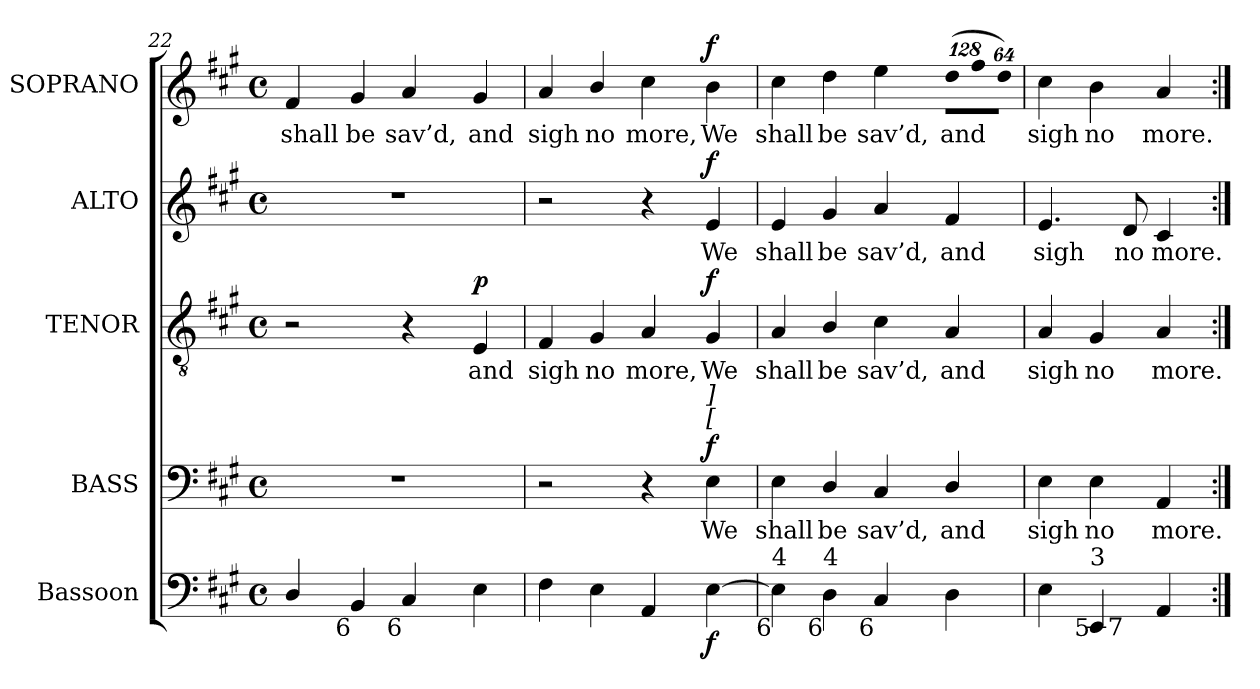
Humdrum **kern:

**kern	**dynam	**kern	**text	**dynam	**kern	**text	**dynam	**kern	**text	**dynam	**kern	**text	**dynam
*part5	*part5	*part4	*part4	*part4	*part3	*part3	*part3	*part2	*part2	*part2	*part1	*part1	*part1
*staff5	*staff5	*staff4	*staff4	*staff4	*staff3	*staff3	*staff3	*staff2	*staff2	*staff2	*staff1	*staff1	*staff1
*I"Bassoon	*	*I"BASS	*	*	*I"TENOR	*	*	*I"ALTO	*	*	*I"SOPRANO	*	*
*I'Bsn.	*	*I'B.	*	*	*I'T.	*	*	*I'A.	*	*	*I'S.	*	*
*clefF4	*	*clefF4	*	*	*clefGv2	*	*	*clefG2	*	*	*clefG2	*	*
*	*	*	*	*	*ITrd7c12	*	*	*	*	*	*	*	*
*k[f#c#g#]	*	*k[f#c#g#]	*	*	*k[f#c#g#]	*	*	*k[f#c#g#]	*	*	*k[f#c#g#]	*	*
*A:	*	*A:	*	*	*A:	*	*	*A:	*	*	*A:	*	*
*M4/4	*	*M4/4	*	*	*M4/4	*	*	*M4/4	*	*	*M4/4	*	*
*met(c)	*	*met(c)	*	*	*met(c)	*	*	*met(c)	*	*	*met(c)	*	*
=22	=22	=22	=22	=22	=22	=22	=22	=22	=22	=22	=22	=22	=22
!	!	!	!	!	!	!	!	!	!	!	!	!LO:LY:b:color=#000000	!
4Di/	.	1r	.	.	2r	.	.	1r	.	.	4f#i/	shall	.
!LO:TX:b:rj:t=6	!	!	!	!	!	!	!	!	!	!	!	!	!
!	!	!	!	!	!	!	!	!	!	!	!	!LO:LY:b:color=#000000	!
4BBi/	.	.	.	.	.	.	.	.	.	.	4g#i/	be	.
!LO:TX:b:rj:t=6	!	!	!	!	!	!	!	!	!	!	!	!	!
!	!	!	!	!	!	!	!	!	!	!	!	!LO:LY:b:color=#000000	!
4C#i/	.	.	.	.	4r	.	.	.	.	.	4ai/	sav’d,	.
!	!	!	!	!	!	!LO:LY:b:color=#000000	!	!	!	!	!	!	!
!	!	!	!	!	!	!	!	!	!	!	!	!LO:LY:b:color=#000000	!
4Ei\	.	.	.	.	4EEi/	and	p	.	.	.	4g#i/	and	.
=23	=23	=23	=23	=23	=23	=23	=23	=23	=23	=23	=23	=23	=23
!	!	!	!	!	!	!LO:LY:b:color=#000000	!	!	!	!	!	!	!
!	!	!	!	!	!	!	!	!	!	!	!	!LO:LY:b:color=#000000	!
4F#i\	.	2r	.	.	4FF#i/	sigh	.	2r	.	.	4ai/	sigh	.
!	!	!	!	!	!	!LO:LY:b:color=#000000	!	!	!	!	!	!	!
!	!	!	!	!	!	!	!	!	!	!	!	!LO:LY:b:color=#000000	!
4Ei\	.	.	.	.	4GG#i/	no	.	.	.	.	4bi/	no	.
!	!	!	!	!	!	!LO:LY:b:color=#000000	!	!	!	!	!	!	!
!	!	!	!	!	!	!	!	!	!	!	!	!LO:LY:b:color=#000000	!
4AAi/	.	4r	.	.	4AAi/	more,	.	4r	.	.	4cc#i\	more,	.
!	!	!	!LO:LY:b:color=#000000	!	!	!	!	!	!	!	!	!	!
!	!	!	!	!	!	!LO:LY:b:color=#000000	!	!	!	!	!	!	!
!	!	!	!	!	!	!	!	!	!LO:LY:b:color=#000000	!	!	!	!
!	!	!LO:TX:a:i:t=[	!	!	!	!	!	!	!	!	!	!	!
!	!	!LO:TX:a:i:t=]	!	!	!	!	!	!	!	!	!	!	!
!	!	!	!	!	!	!	!	!	!	!	!	!LO:LY:b:color=#000000	!
[4Ei\	f	4Ei\	We	f	4GG#i/	We	f	4ei/	We	f	4bi\	We	f
=24	=24	=24	=24	=24	=24	=24	=24	=24	=24	=24	=24	=24	=24
!	!	!	!LO:LY:b:color=#000000	!	!	!	!	!	!	!	!	!	!
!	!	!	!	!	!	!LO:LY:b:color=#000000	!	!	!	!	!	!	!
!	!	!	!	!	!	!	!	!	!LO:LY:b:color=#000000	!	!	!	!
!LO:TX:b:rj:t=6	!	!	!	!	!	!	!	!	!	!	!	!	!
!LO:TX:t=4	!	!	!	!	!	!	!	!	!	!	!	!	!
!	!	!	!	!	!	!	!	!	!	!	!	!LO:LY:b:color=#000000	!
4Ei\]	.	4Ei\	shall	.	4AAi/	shall	.	4ei/	shall	.	4cc#i\	shall	.
!	!	!	!LO:LY:b:color=#000000	!	!	!	!	!	!	!	!	!	!
!	!	!	!	!	!	!LO:LY:b:color=#000000	!	!	!	!	!	!	!
!	!	!	!	!	!	!	!	!	!LO:LY:b:color=#000000	!	!	!	!
!LO:TX:b:rj:t=6	!	!	!	!	!	!	!	!	!	!	!	!	!
!LO:TX:t=4	!	!	!	!	!	!	!	!	!	!	!	!	!
!	!	!	!	!	!	!	!	!	!	!	!	!LO:LY:b:color=#000000	!
4Di\	.	4Di/	be	.	4BBi/	be	.	4g#i/	be	.	4ddi\	be	.
!	!	!	!LO:LY:b:color=#000000	!	!	!	!	!	!	!	!	!	!
!	!	!	!	!	!	!LO:LY:b:color=#000000	!	!	!	!	!	!	!
!	!	!	!	!	!	!	!	!	!LO:LY:b:color=#000000	!	!	!	!
!LO:TX:b:rj:t=6	!	!	!	!	!	!	!	!	!	!	!	!	!
!	!	!	!	!	!	!	!	!	!	!	!	!LO:LY:b:color=#000000	!
4C#i/	.	4C#i/	sav’d,	.	4C#i\	sav’d,	.	4ai/	sav’d,	.	4eei\	sav’d,	.
!	!	!	!LO:LY:b:color=#000000	!	!	!	!	!	!	!	!	!	!
!	!	!	!	!	!	!LO:LY:b:color=#000000	!	!	!	!	!	!	!
!	!	!	!	!	!	!	!	!	!LO:LY:b:color=#000000	!	!	!	!
*	*	*	*	*	*	*	*	*	*	*	*Xbrackettup	*	*
!	!	!	!	!	!	!	!	!	!	!	!LO:N:vis=8	!	!
!	!	!	!	!	!	!	!	!	!	!	!	!LO:LY:b:color=#000000	!
4Di\	.	4Di/	and	.	4AAi/	and	.	4f#i/	and	.	(1024%85ddi\L	and	.
!	!	!	!	!	!	!	!	!	!	!	!LO:N:vis=8	!	!
.	.	.	.	.	.	.	.	.	.	.	1024%85ff#i\	.	.
!	!	!	!	!	!	!	!	!	!	!	!LO:N:vis=8	!	!
.	.	.	.	.	.	.	.	.	.	.	512%43ddi\J)	.	.
=25	=25	=25	=25	=25	=25	=25	=25	=25	=25	=25	=25	=25	=25
!	!	!	!LO:LY:b:color=#000000	!	!	!	!	!	!	!	!	!	!
!	!	!	!	!	!	!LO:LY:b:color=#000000	!	!	!	!	!	!	!
!	!	!	!	!	!	!	!	!	!LO:LY:b:color=#000000	!	!	!	!
!LO:TX:b:rj:t=6	!	!	!	!	!	!	!	!	!	!	!	!	!
!LO:TX:t=4	!	!	!	!	!	!	!	!	!	!	!	!	!
!	!	!	!	!	!	!	!	!	!	!	!	!LO:LY:b:color=#000000	!
*^	*	*	*	*	*	*	*	*	*	*	*	*	*
4Ei\	4.ryy	.	4Ei\	sigh	.	4AAi/	sigh	.	4.ei/	sigh	.	4cc#i\	sigh	.
!	!	!	!	!LO:LY:b:color=#000000	!	!	!	!	!	!	!	!	!	!
!	!	!	!	!	!	!	!LO:LY:b:color=#000000	!	!	!	!	!	!	!
!LO:TX:b:rj:t=5	!	!	!	!	!	!	!	!	!	!	!	!	!	!
!LO:TX:t=3	!	!	!	!	!	!	!	!	!	!	!	!	!	!
!	!	!	!	!	!	!	!	!	!	!	!	!	!LO:LY:b:color=#000000	!
4EEi/	.	.	4Ei\	no	.	4GG#i/	no	.	.	.	.	4bi\	no	.
!	!LO:TX:b:rj:t=7	!	!	!	!	!	!	!	!	!	!	!	!	!
!	!	!	!	!	!	!	!	!	!	!LO:LY:b:color=#000000	!	!	!	!
.	4.ryy	.	.	.	.	.	.	.	8di/	no	.	.	.	.
!	!	!	!	!LO:LY:b:color=#000000	!	!	!	!	!	!	!	!	!	!
!	!	!	!	!	!	!	!LO:LY:b:color=#000000	!	!	!	!	!	!	!
!	!	!	!	!	!	!	!	!	!	!LO:LY:b:color=#000000	!	!	!	!
!	!	!	!	!	!	!	!	!	!	!	!	!	!LO:LY:b:color=#000000	!
4AAi/	.	.	4AAi/	more.	.	4AAi/	more.	.	4c#i/	more.	.	4ai/	more.	.
*v	*v	*	*	*	*	*	*	*	*	*	*	*	*	*
=:|!	=:|!	=:|!	=:|!	=:|!	=:|!	=:|!	=:|!	=:|!	=:|!	=:|!	=:|!	=:|!	=:|!
*-	*-	*-	*-	*-	*-	*-	*-	*-	*-	*-	*-	*-	*-
